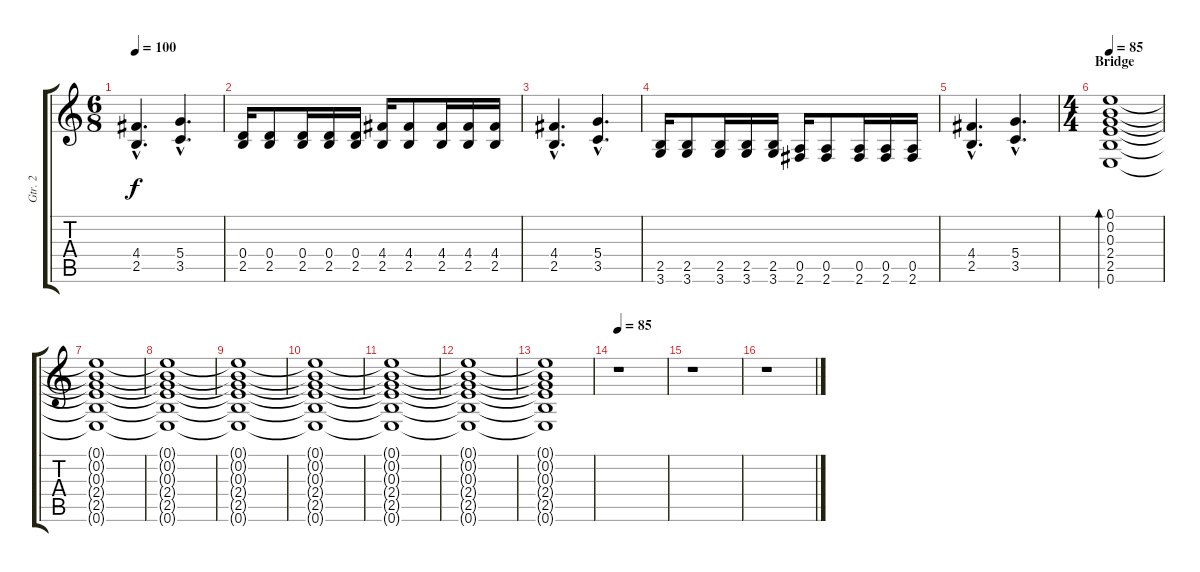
\track ("Gtr. 2" "Gtr. 2") {instrument acousticguitarsteel}
\staff {score tabs}
\tuning (E4 B3 G3 D3 A2 E2) {hide}
\ts (6 8)
\tempo 100
\clef g2
\ks c
(4.4{hac} 2.5{hac}).4{d dy f} (5.4{hac} 3.5{hac}).4{d} |
(0.4 2.5).16 (0.4 2.5).8 (0.4 2.5).16 (0.4 2.5).16 (0.4 2.5).16 (4.4 2.5).16 (4.4 2.5).8 (4.4 2.5).16 (4.4 2.5).16 (4.4 2.5).16 |
(4.4{hac} 2.5{hac}).4{d volume 13 instrument overdrivenguitar} (5.4{hac} 3.5{hac}).4{d} |
(2.5 3.6).16 (2.5 3.6).8 (2.5 3.6).16 (2.5 3.6).16 (2.5 3.6).16 (0.5 2.6).16 (0.5 2.6).8 (0.5 2.6).16 (0.5 2.6).16 (0.5 2.6).16 |
(4.4{hac} 2.5{hac}).4{d} (5.4{hac} 3.5{hac}).4{d} |
\ts (4 4)
\section ("" "Bridge")
\tempo 85
(0.1 0.2 0.3 2.4 2.5 0.6).1{bd 120 instrument acousticguitarsteel} |
(0.1{t} 0.2{t} 0.3{t} 2.4{t} 2.5{t} 0.6{t}).1 |
(0.1{t} 0.2{t} 0.3{t} 2.4{t} 2.5{t} 0.6{t}).1 |
(0.1{t} 0.2{t} 0.3{t} 2.4{t} 2.5{t} 0.6{t}).1 |
(0.1{t} 0.2{t} 0.3{t} 2.4{t} 2.5{t} 0.6{t}).1 |
(0.1{t} 0.2{t} 0.3{t} 2.4{t} 2.5{t} 0.6{t}).1 |
(0.1{t} 0.2{t} 0.3{t} 2.4{t} 2.5{t} 0.6{t}).1 |
(0.1{t} 0.2{t} 0.3{t} 2.4{t} 2.5{t} 0.6{t}).1 |
\tempo 85
r.1 |
r.1 |
r.1
